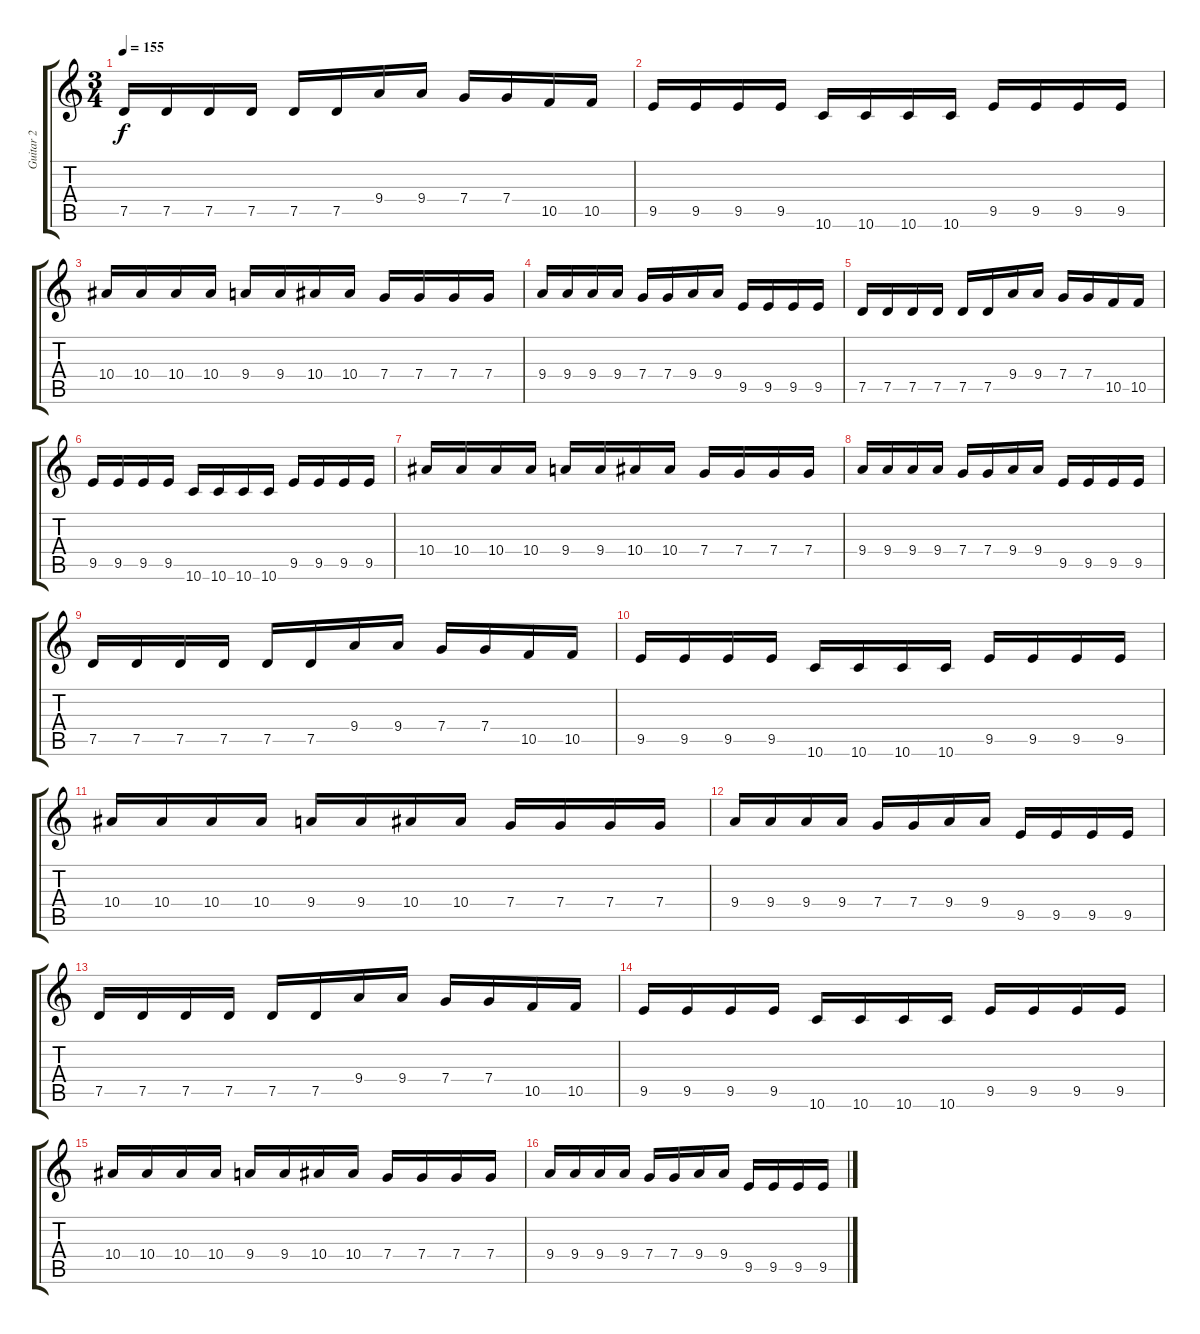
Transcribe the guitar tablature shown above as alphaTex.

\track ("Guitar 2" "Guitar 2") {instrument distortionguitar}
\staff {score tabs}
\tuning (D4 A3 F3 C3 G2 D2) {hide}
\ts (3 4)
\tempo 155
\clef g2
\ks c
7.5.16{dy f instrument distortionguitar} 7.5.16 7.5.16 7.5.16 7.5.16 7.5.16 9.4.16 9.4.16 7.4.16 7.4.16 10.5.16 10.5.16 |
9.5.16 9.5.16 9.5.16 9.5.16 10.6.16 10.6.16 10.6.16 10.6.16 9.5.16 9.5.16 9.5.16 9.5.16 |
10.4.16 10.4.16 10.4.16 10.4.16 9.4.16 9.4.16 10.4.16 10.4.16 7.4.16 7.4.16 7.4.16 7.4.16 |
9.4.16 9.4.16 9.4.16 9.4.16 7.4.16 7.4.16 9.4.16 9.4.16 9.5.16 9.5.16 9.5.16 9.5.16 |
7.5.16{instrument distortionguitar} 7.5.16 7.5.16 7.5.16 7.5.16 7.5.16 9.4.16 9.4.16 7.4.16 7.4.16 10.5.16 10.5.16 |
9.5.16 9.5.16 9.5.16 9.5.16 10.6.16 10.6.16 10.6.16 10.6.16 9.5.16 9.5.16 9.5.16 9.5.16 |
10.4.16 10.4.16 10.4.16 10.4.16 9.4.16 9.4.16 10.4.16 10.4.16 7.4.16 7.4.16 7.4.16 7.4.16 |
9.4.16 9.4.16 9.4.16 9.4.16 7.4.16 7.4.16 9.4.16 9.4.16 9.5.16 9.5.16 9.5.16 9.5.16 |
7.5.16{instrument distortionguitar} 7.5.16 7.5.16 7.5.16 7.5.16 7.5.16 9.4.16 9.4.16 7.4.16 7.4.16 10.5.16 10.5.16 |
9.5.16 9.5.16 9.5.16 9.5.16 10.6.16 10.6.16 10.6.16 10.6.16 9.5.16 9.5.16 9.5.16 9.5.16 |
10.4.16 10.4.16 10.4.16 10.4.16 9.4.16 9.4.16 10.4.16 10.4.16 7.4.16 7.4.16 7.4.16 7.4.16 |
9.4.16 9.4.16 9.4.16 9.4.16 7.4.16 7.4.16 9.4.16 9.4.16 9.5.16 9.5.16 9.5.16 9.5.16 |
7.5.16{instrument distortionguitar} 7.5.16 7.5.16 7.5.16 7.5.16 7.5.16 9.4.16 9.4.16 7.4.16 7.4.16 10.5.16 10.5.16 |
9.5.16 9.5.16 9.5.16 9.5.16 10.6.16 10.6.16 10.6.16 10.6.16 9.5.16 9.5.16 9.5.16 9.5.16 |
10.4.16 10.4.16 10.4.16 10.4.16 9.4.16 9.4.16 10.4.16 10.4.16 7.4.16 7.4.16 7.4.16 7.4.16 |
9.4.16 9.4.16 9.4.16 9.4.16 7.4.16 7.4.16 9.4.16 9.4.16 9.5.16 9.5.16 9.5.16 9.5.16
